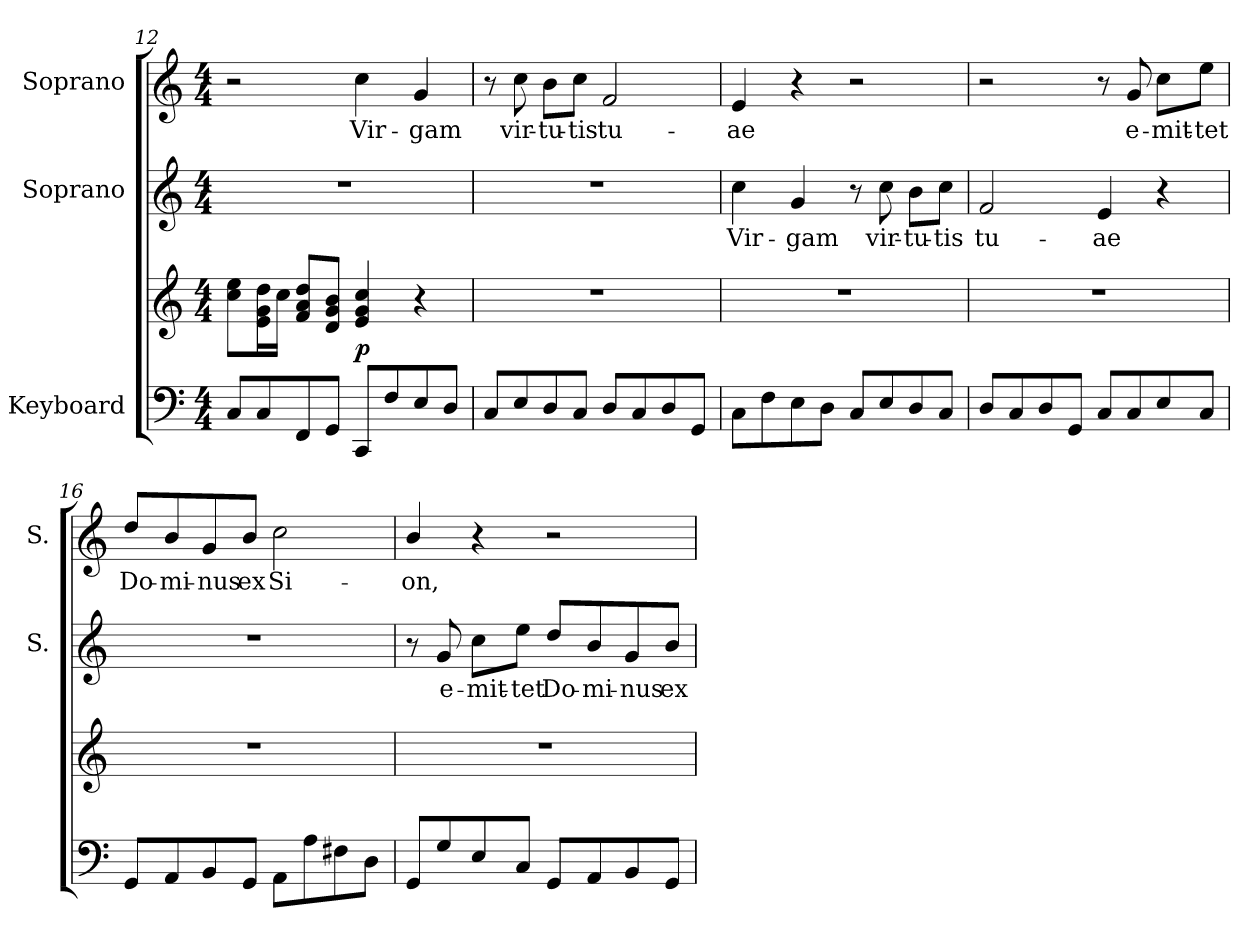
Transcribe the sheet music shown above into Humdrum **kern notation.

**kern	**kern	**dynam	**kern	**text	**kern	**text
*part3	*part3	*part3	*part2	*part2	*part1	*part1
*staff4	*staff3	*staff3/4	*staff2	*staff2	*staff1	*staff1
*I"Keyboard	*	*	*I"Soprano	*	*I"Soprano	*
*	*	*	*I'S.	*	*I'S.	*
!!LO:PB:g=z
*clefF4	*clefG2	*	*clefG2	*	*clefG2	*
*k[]	*k[]	*	*k[]	*	*k[]	*
*C:	*C:	*	*C:	*	*C:	*
*M4/4	*M4/4	*	*M4/4	*	*M4/4	*
=12	=12	=12	=12	=12	=12	=12
8Ci/L	8cci\ 8eeiL	.	1r	.	2r	.
8Ci/	16ei\ 16gi 16ddiL	.	.	.	.	.
.	16cci\JJ	.	.	.	.	.
8FFi/	8fi/ 8ai 8ddiL	.	.	.	.	.
8GGi/J	8di/ 8gi 8biJ	.	.	.	.	.
!	!	!	!	!	!	!LO:LY:b:color=#000000
8CCi/L	4ei/ 4gi 4cci	p	.	.	4cci\	Vir-
8Fi/	.	.	.	.	.	.
!	!	!	!	!	!	!LO:LY:b:color=#000000
8Ei/	4r	.	.	.	4gi/	-gam
8Di/J	.	.	.	.	.	.
=13	=13	=13	=13	=13	=13	=13
8Ci/L	1r	.	1r	.	8r	.
!	!	!	!	!	!	!LO:LY:b:color=#000000
8Ei/	.	.	.	.	8cci\	vir-
!	!	!	!	!	!	!LO:LY:b:color=#000000
8Di/	.	.	.	.	8bi\L	-tu-
!	!	!	!	!	!	!LO:LY:b:color=#000000
8Ci/J	.	.	.	.	8cci\J	-tis
!	!	!	!	!	!	!LO:LY:b:color=#000000
8Di/L	.	.	.	.	2fi/	tu-
8Ci/	.	.	.	.	.	.
8Di/	.	.	.	.	.	.
8GGi/J	.	.	.	.	.	.
=14	=14	=14	=14	=14	=14	=14
!	!	!	!	!LO:LY:b:color=#000000	!	!
!	!	!	!	!	!	!LO:LY:b:color=#000000
8Ci\L	1r	.	4cci\	Vir-	4ei/	-ae
8Fi\	.	.	.	.	.	.
!	!	!	!	!LO:LY:b:color=#000000	!	!
8Ei\	.	.	4gi/	-gam	4r	.
8Di\J	.	.	.	.	.	.
8Ci/L	.	.	8r	.	2r	.
!	!	!	!	!LO:LY:b:color=#000000	!	!
8Ei/	.	.	8cci\	vir-	.	.
!	!	!	!	!LO:LY:b:color=#000000	!	!
8Di/	.	.	8bi\L	-tu-	.	.
!	!	!	!	!LO:LY:b:color=#000000	!	!
8Ci/J	.	.	8cci\J	-tis	.	.
=15	=15	=15	=15	=15	=15	=15
!	!	!	!	!LO:LY:b:color=#000000	!	!
8Di/L	1r	.	2fi/	tu-	2r	.
8Ci/	.	.	.	.	.	.
8Di/	.	.	.	.	.	.
8GGi/J	.	.	.	.	.	.
!	!	!	!	!LO:LY:b:color=#000000	!	!
8Ci/L	.	.	4ei/	-ae	8r	.
!	!	!	!	!	!	!LO:LY:b:color=#000000
8Ci/	.	.	.	.	8gi/	e-
!	!	!	!	!	!	!LO:LY:b:color=#000000
8Ei/	.	.	4r	.	8cci\L	-mit-
!	!	!	!	!	!	!LO:LY:b:color=#000000
8Ci/J	.	.	.	.	8eei\J	-tet
!!LO:LB:g=z
=16	=16	=16	=16	=16	=16	=16
!	!	!	!	!	!	!LO:LY:b:color=#000000
8GGi/L	1r	.	1r	.	8ddi/L	Do-
!	!	!	!	!	!	!LO:LY:b:color=#000000
8AAi/	.	.	.	.	8bi/	-mi-
!	!	!	!	!	!	!LO:LY:b:color=#000000
8BBi/	.	.	.	.	8gi/	-nus
!	!	!	!	!	!	!LO:LY:b:color=#000000
8GGi/J	.	.	.	.	8bi/J	ex
!	!	!	!	!	!	!LO:LY:b:color=#000000
8AAi\L	.	.	.	.	2cci\	Si-
8Ai\	.	.	.	.	.	.
8F#Xi\	.	.	.	.	.	.
8Di\J	.	.	.	.	.	.
=17	=17	=17	=17	=17	=17	=17
!	!	!	!	!	!	!LO:LY:b:color=#000000
8GGi/L	1r	.	8r	.	4bi/	-on,
!	!	!	!	!LO:LY:b:color=#000000	!	!
8Gi/	.	.	8gi/	e-	.	.
!	!	!	!	!LO:LY:b:color=#000000	!	!
8Ei/	.	.	8cci\L	-mit-	4r	.
!	!	!	!	!LO:LY:b:color=#000000	!	!
8Ci/J	.	.	8eei\J	-tet	.	.
!	!	!	!	!LO:LY:b:color=#000000	!	!
8GGi/L	.	.	8ddi/L	Do-	2r	.
!	!	!	!	!LO:LY:b:color=#000000	!	!
8AAi/	.	.	8bi/	-mi-	.	.
!	!	!	!	!LO:LY:b:color=#000000	!	!
8BBi/	.	.	8gi/	-nus	.	.
!	!	!	!	!LO:LY:b:color=#000000	!	!
8GGi/J	.	.	8bi/J	ex	.	.
=	=	=	=	=	=	=
*-	*-	*-	*-	*-	*-	*-
